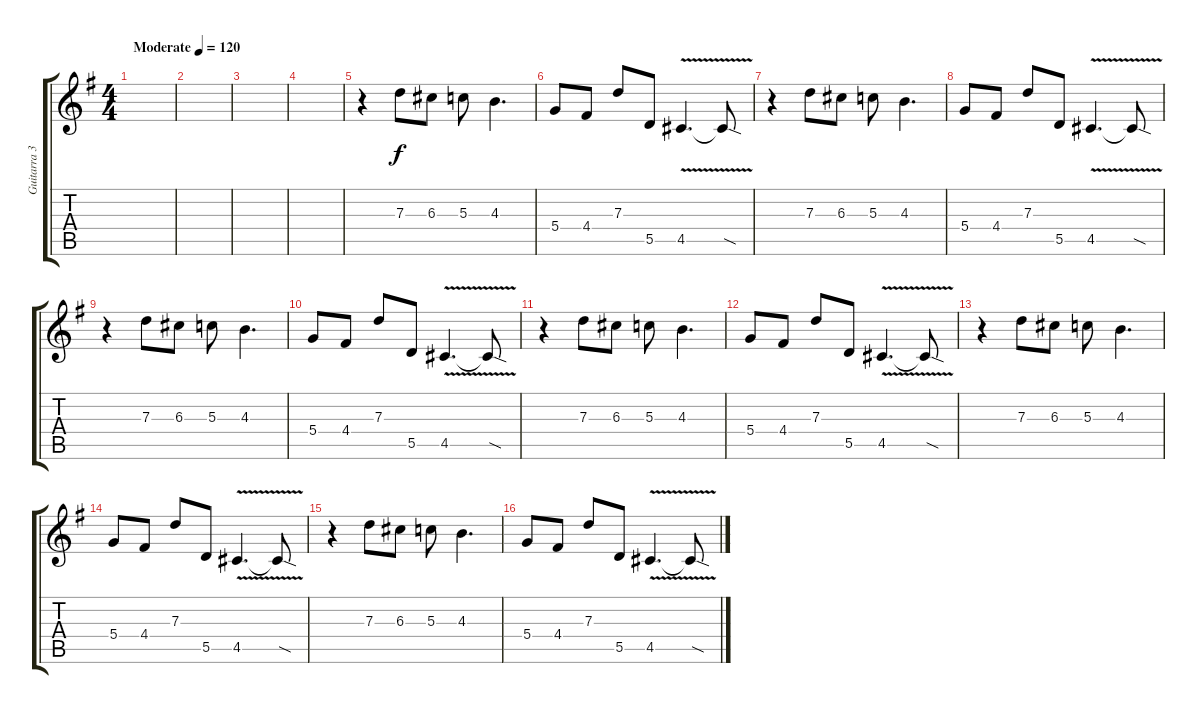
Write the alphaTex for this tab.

\track ("Guitarra 3" "Guitarra 3") {instrument overdrivenguitar}
\staff {score tabs}
\tuning (E4 B3 G3 D3 A2 E2) {hide}
\ts (4 4)
\tempo (120 "Moderate")
\clef g2
\ks g
|
|
|
|
r.4 7.3.8 6.3.8 5.3.8 4.3.4{d} |
5.4.8 4.4.8 7.3.8 5.5.8 4.5{v}.4{d} 4.5{sod t}.8 |
r.4 7.3.8 6.3.8 5.3.8 4.3.4{d} |
5.4.8 4.4.8 7.3.8 5.5.8 4.5{v}.4{d} 4.5{sod t}.8 |
r.4 7.3.8 6.3.8 5.3.8 4.3.4{d} |
5.4.8 4.4.8 7.3.8 5.5.8 4.5{v}.4{d} 4.5{sod t}.8 |
r.4 7.3.8 6.3.8 5.3.8 4.3.4{d} |
5.4.8 4.4.8 7.3.8 5.5.8 4.5{v}.4{d} 4.5{sod t}.8 |
r.4 7.3.8 6.3.8 5.3.8 4.3.4{d} |
5.4.8 4.4.8 7.3.8 5.5.8 4.5{v}.4{d} 4.5{sod t}.8 |
r.4 7.3.8 6.3.8 5.3.8 4.3.4{d} |
5.4.8 4.4.8 7.3.8 5.5.8 4.5{v}.4{d} 4.5{sod t}.8
